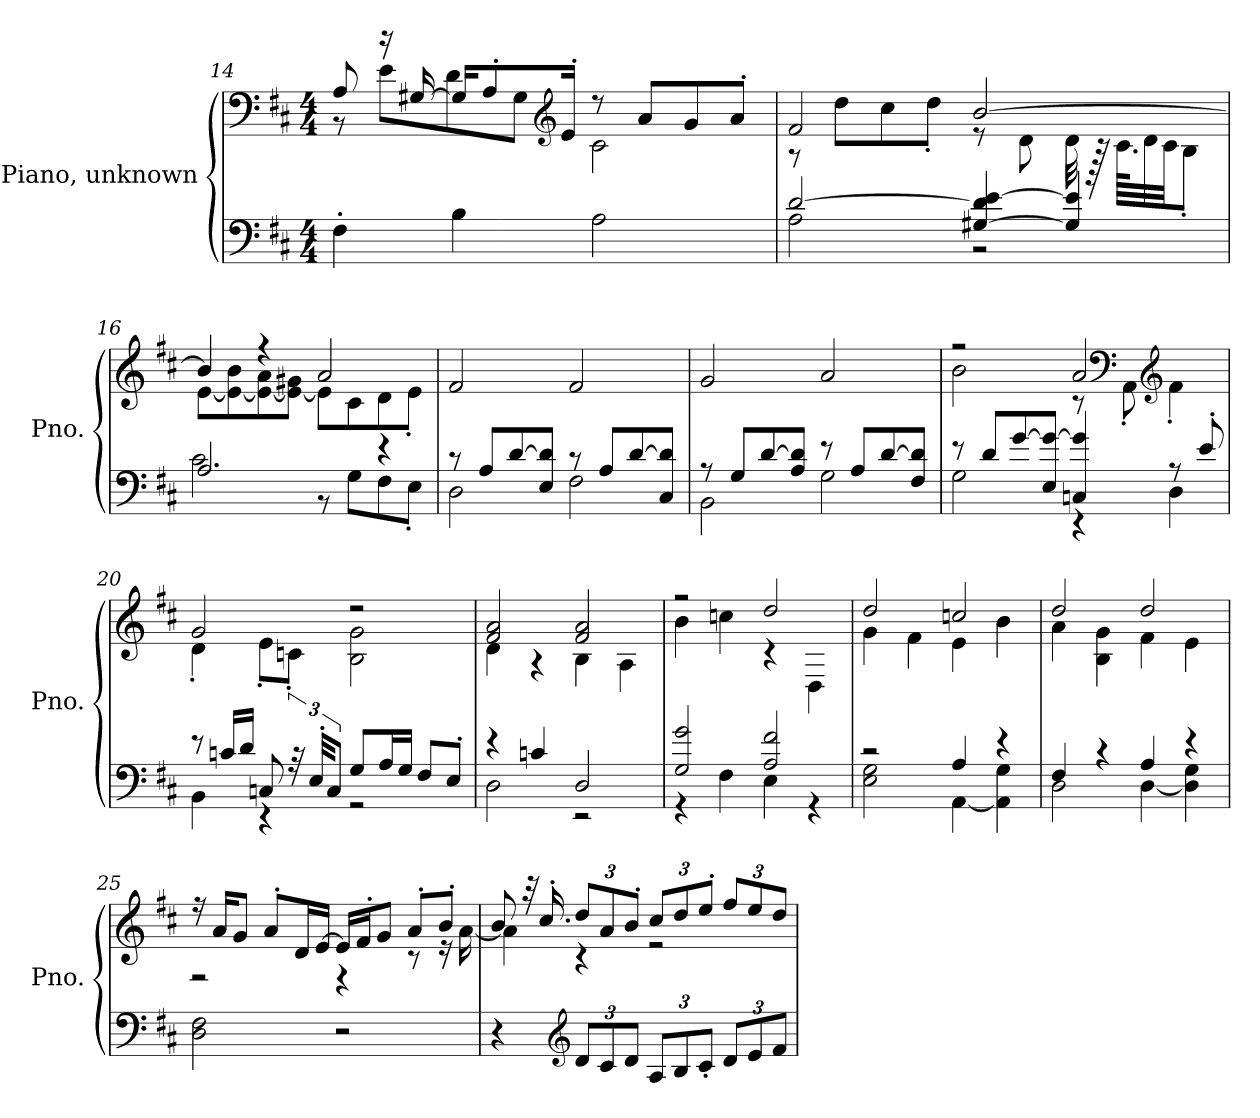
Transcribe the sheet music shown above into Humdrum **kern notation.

**kern	**kern
*part1	*part1
*staff2	*staff1
*I"Piano, unknown	*
*I'Pno.	*
*clefF4	*clefF4
*k[f#c#]	*k[f#c#]
*M4/4	*M4/4
=14	=14
*	*^
4F#'\	8A/	8r
.	16r	8e\L
.	[16G#X/	.
4B\	16G#/KL]	8d\
.	8A'/	.
.	.	8G#\J
*	*clefG2	*
.	16e'/Jk	.
2A\	8r	2c#\
.	8a/L	.
.	8g/	.
.	8a'/J	.
!!LO:LB:g=z	!!
=15	=15	=15
*^	*	*
[2d/	2A\	2f#/	8r
.	.	.	8dd\L
.	.	.	8cc#\
.	.	.	8dd'\J
[4G#X/ 4d/] [4e/	2r	[2b/	8r
.	.	.	8d\
4G#/] 4e/]	.	.	32d\
.	.	.	128r
.	.	.	64.c#\KLLL
.	.	.	32d\
.	.	.	32c#\JJ
.	.	.	8B'\J
=16	=16	=16	=16
2.A/	2c#\	4b/]	[8e\L
.	.	.	8e\_ 8b\
.	.	4r	8e\_ 8a\
.	.	.	8e\_ 8g#X\J
.	8r	2a/	8e\L]
.	8G\L	.	8c#\
4r	8F#\	.	8d\
.	8E'\J	.	8e'\J
*	*	*v	*v
=17	=17	=17
8r	2D\	2f#/
8A/L	.	.
[8d/	.	.
8E/ 8d/]J	.	.
8r	2F#\	2f#/
8A/L	.	.
[8d/	.	.
8C#/ 8d/]J	.	.
!!LO:LB:g=z
=18	=18	=18
8r	2BB\	2g/
8G/L	.	.
[8d/	.	.
8A/ 8d/]J	.	.
8r	2G\	2a/
8A/L	.	.
[8d/	.	.
8F#/ 8d/]J	.	.
=19	=19	=19
*	*	*^
8r	2G\	2r	2b\
8d/L	.	.	.
[8g/	.	.	.
8E/ 8g/_J	.	.	.
4Cn/ 4g/]	4r	2a/	8r
*	*	*clefF4	*
.	.	.	8AA'\
*	*	*clefG2	*
8r	4D\	.	4f#'\
8e'/	.	.	.
=20	=20	=20	=20
8r	4BB\	2g/	4d'\
16cn/LL	.	.	.
16d/JJ	.	.	.
8Cn/	4r	.	8e'\L
48r	.	.	8cn'\J
48E'/KKL	.	.	.
12C/J	.	.	.
8G/L	2r	2r	2B\ 2g\
16A/L	.	.	.
16G/JJ	.	.	.
8F#/L	.	.	.
8E'/J	.	.	.
!!LO:PB:g=z	!!
=21	=21	=21	=21
4r	2D\	2f#/ 2a/	4d\
4cn/	.	.	4r
2D/	2r	2f#/ 2a/	4B\
.	.	.	4A\
=22	=22	=22	=22
2G/ 2g/	4r	2r	4b\
.	4F#\	.	4ccn\
2A/ 2f#/	4E\	2dd/	4r
.	4r	.	4D\
=23	=23	=23	=23
2r	2E\ 2G\	2dd/	4g\
.	.	.	4f#\
4A/	[4AA\	2ccn/	4e\
4r	4AA\] 4G\	.	4b\
=24	=24	=24	=24
4F#/	2D\	2dd/	4a\
4r	.	.	4B\ 4g\
4A/	[4D\	2dd/	4f#\
4r	4D\] 4G\	.	4e\
*v	*v	*	*
=25	=25	=25
2D\ 2F#\	16r	2r
.	16a/KL	.
.	8g/J	.
.	8a'/L	.
.	16d/L	.
.	[16e/JJ	.
2r	16e/LL]	4r
.	16f#'/J	.
.	8g/J	.
.	8a'/L	8r
.	8b'/J	16r
.	.	[16a\
!!LO:LB:g=z	!!
=26	=26	=26
4r	8b/	4a\]
.	32r	.
.	16.cc#'/	.
*clefG2	*	*
*Xbrackettup	*Xbrackettup	*
12d/L	12dd/L	4r
12c#/	12a/	.
12d/J	12b'/J	.
12A/L	12cc#/L	2r
12B/	12dd/	.
12c#'/J	12ee'/J	.
12d/L	12ff#/L	.
12e/	12ee/	.
12f#/J	12dd/J	.
*	*v	*v
=	=
*-	*-
